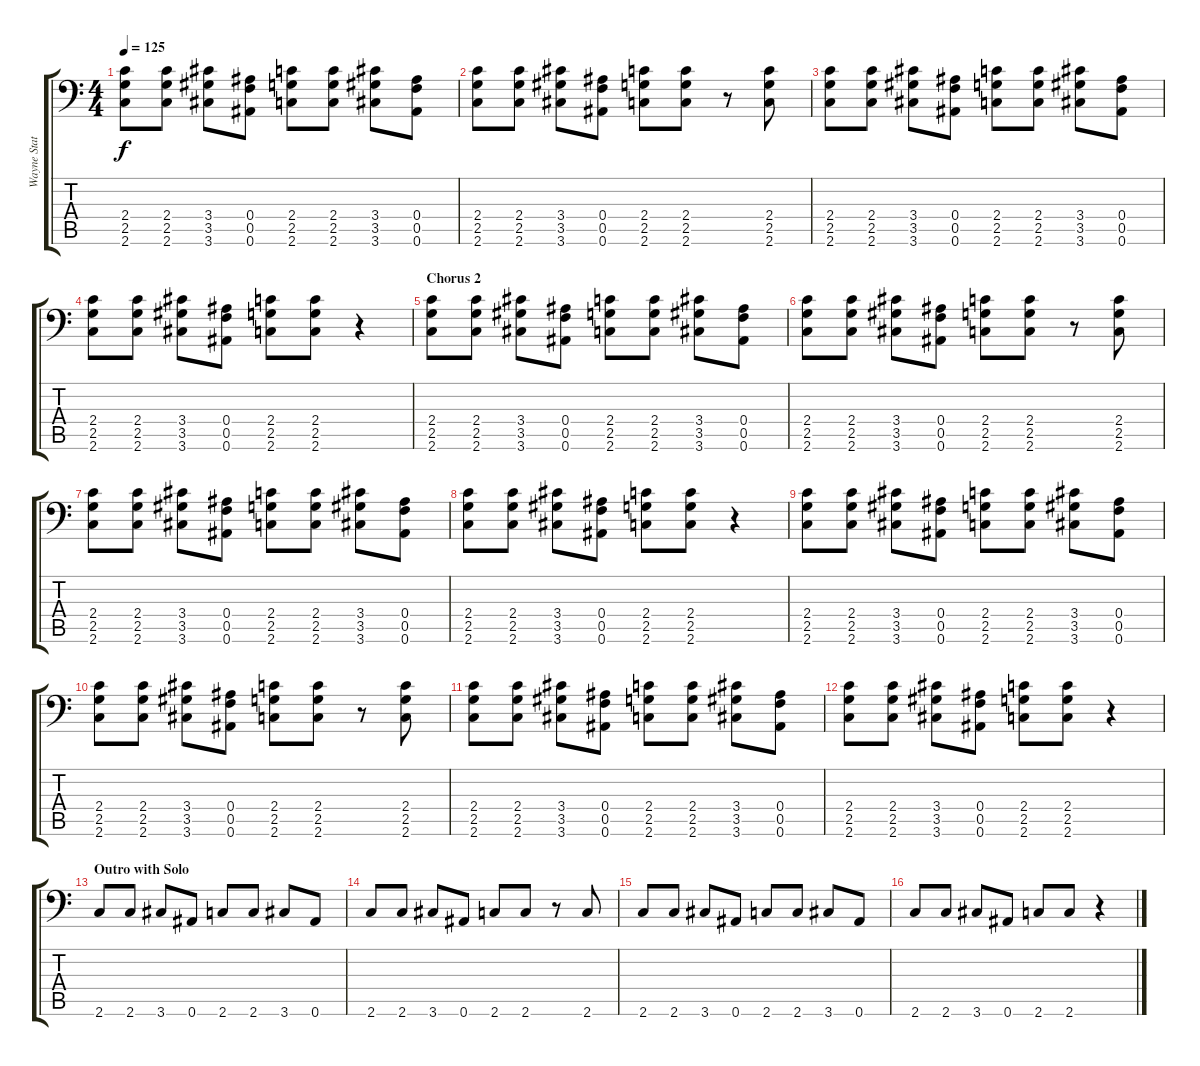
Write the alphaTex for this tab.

\track ("Wayne Static - Guitar" "Wayne Stat") {instrument distortionguitar}
\staff {score tabs}
\tuning (C4 G3 Eb3 Bb2 F2 Bb1) {hide}
\ts (4 4)
\tempo 125
\clef f4
\ks c
(2.4 2.5 2.6).8{dy f} (2.4 2.5 2.6).8 (3.4 3.5 3.6).8 (0.4 0.5 0.6).8 (2.4 2.5 2.6).8 (2.4 2.5 2.6).8 (3.4 3.5 3.6).8 (0.4 0.5 0.6).8 |
(2.4 2.5 2.6).8 (2.4 2.5 2.6).8 (3.4 3.5 3.6).8 (0.4 0.5 0.6).8 (2.4 2.5 2.6).8 (2.4 2.5 2.6).8 r.8 (2.4 2.5 2.6).8 |
(2.4 2.5 2.6).8 (2.4 2.5 2.6).8 (3.4 3.5 3.6).8 (0.4 0.5 0.6).8 (2.4 2.5 2.6).8 (2.4 2.5 2.6).8 (3.4 3.5 3.6).8 (0.4 0.5 0.6).8 |
(2.4 2.5 2.6).8 (2.4 2.5 2.6).8 (3.4 3.5 3.6).8 (0.4 0.5 0.6).8 (2.4 2.5 2.6).8 (2.4 2.5 2.6).8 r.4 |
\section ("" "Chorus 2")
(2.4 2.5 2.6).8 (2.4 2.5 2.6).8 (3.4 3.5 3.6).8 (0.4 0.5 0.6).8 (2.4 2.5 2.6).8 (2.4 2.5 2.6).8 (3.4 3.5 3.6).8 (0.4 0.5 0.6).8 |
(2.4 2.5 2.6).8 (2.4 2.5 2.6).8 (3.4 3.5 3.6).8 (0.4 0.5 0.6).8 (2.4 2.5 2.6).8 (2.4 2.5 2.6).8 r.8 (2.4 2.5 2.6).8 |
(2.4 2.5 2.6).8 (2.4 2.5 2.6).8 (3.4 3.5 3.6).8 (0.4 0.5 0.6).8 (2.4 2.5 2.6).8 (2.4 2.5 2.6).8 (3.4 3.5 3.6).8 (0.4 0.5 0.6).8 |
(2.4 2.5 2.6).8 (2.4 2.5 2.6).8 (3.4 3.5 3.6).8 (0.4 0.5 0.6).8 (2.4 2.5 2.6).8 (2.4 2.5 2.6).8 r.4 |
(2.4 2.5 2.6).8 (2.4 2.5 2.6).8 (3.4 3.5 3.6).8 (0.4 0.5 0.6).8 (2.4 2.5 2.6).8 (2.4 2.5 2.6).8 (3.4 3.5 3.6).8 (0.4 0.5 0.6).8 |
(2.4 2.5 2.6).8 (2.4 2.5 2.6).8 (3.4 3.5 3.6).8 (0.4 0.5 0.6).8 (2.4 2.5 2.6).8 (2.4 2.5 2.6).8 r.8 (2.4 2.5 2.6).8 |
(2.4 2.5 2.6).8 (2.4 2.5 2.6).8 (3.4 3.5 3.6).8 (0.4 0.5 0.6).8 (2.4 2.5 2.6).8 (2.4 2.5 2.6).8 (3.4 3.5 3.6).8 (0.4 0.5 0.6).8 |
(2.4 2.5 2.6).8 (2.4 2.5 2.6).8 (3.4 3.5 3.6).8 (0.4 0.5 0.6).8 (2.4 2.5 2.6).8 (2.4 2.5 2.6).8 r.4 |
\section ("" "Outro with Solo")
2.6.8 2.6.8 3.6.8 0.6.8 2.6.8 2.6.8 3.6.8 0.6.8 |
2.6.8 2.6.8 3.6.8 0.6.8 2.6.8 2.6.8 r.8 2.6.8 |
2.6.8 2.6.8 3.6.8 0.6.8 2.6.8 2.6.8 3.6.8 0.6.8 |
2.6.8 2.6.8 3.6.8 0.6.8 2.6.8 2.6.8 r.4
